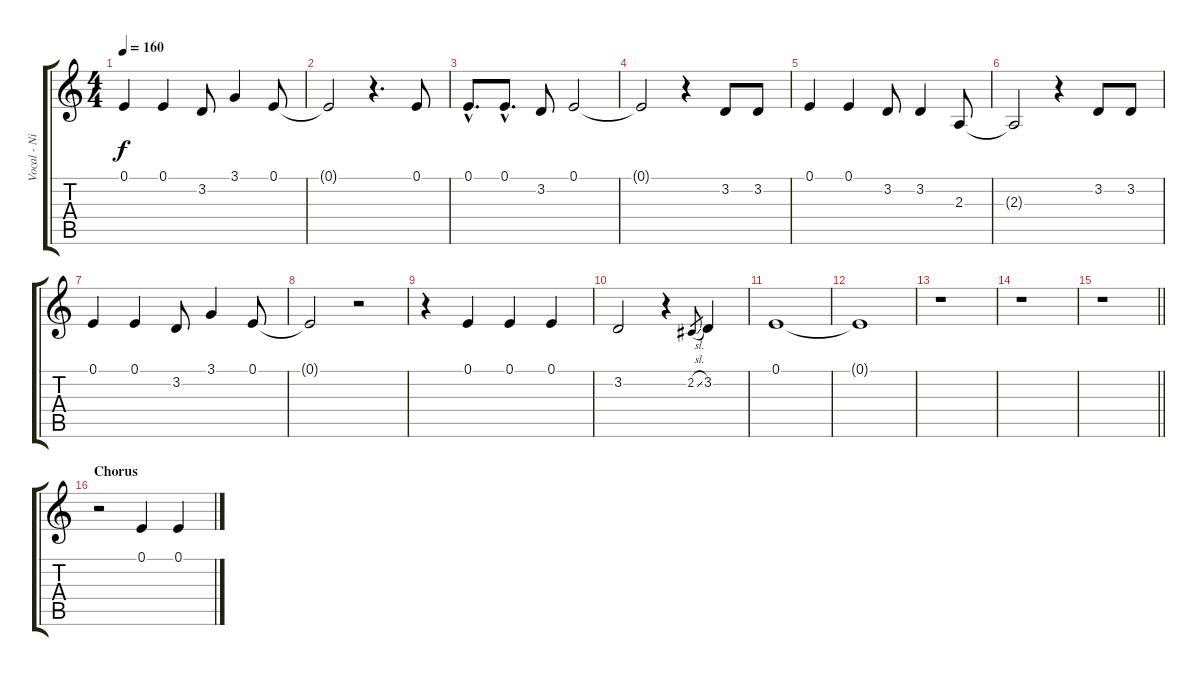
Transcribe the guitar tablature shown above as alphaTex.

\track ("Vocal - Nikola" "Vocal - Ni") {instrument flute}
\staff {score tabs}
\tuning (E4 B3 G3 D3 A2 E2) {hide}
\ts (4 4)
\tempo 160
\clef g2
\ks c
0.1.4{dy f} 0.1.4 3.2.8 3.1.4 0.1.8 |
0.1{t}.2 r.4{d} 0.1.8 |
0.1{hac}.8{d} 0.1{hac}.8{d} 3.2.8 0.1.2 |
0.1{t}.2 r.4 3.2.8 3.2.8 |
0.1.4 0.1.4 3.2.8 3.2.4 2.3.8 |
2.3{t}.2 r.4 3.2.8 3.2.8 |
0.1.4 0.1.4 3.2.8 3.1.4 0.1.8 |
0.1{t}.2 r.2 |
r.4 0.1.4 0.1.4 0.1.4 |
3.2.2 r.4 2.2{sl}.8{gr} 3.2.4 |
0.1.1 |
0.1{t}.1 |
r.1 |
r.1 |
\barLineRight lightlight
r.1 |
\section ("" "Chorus")
r.2 0.1.4 0.1.4
